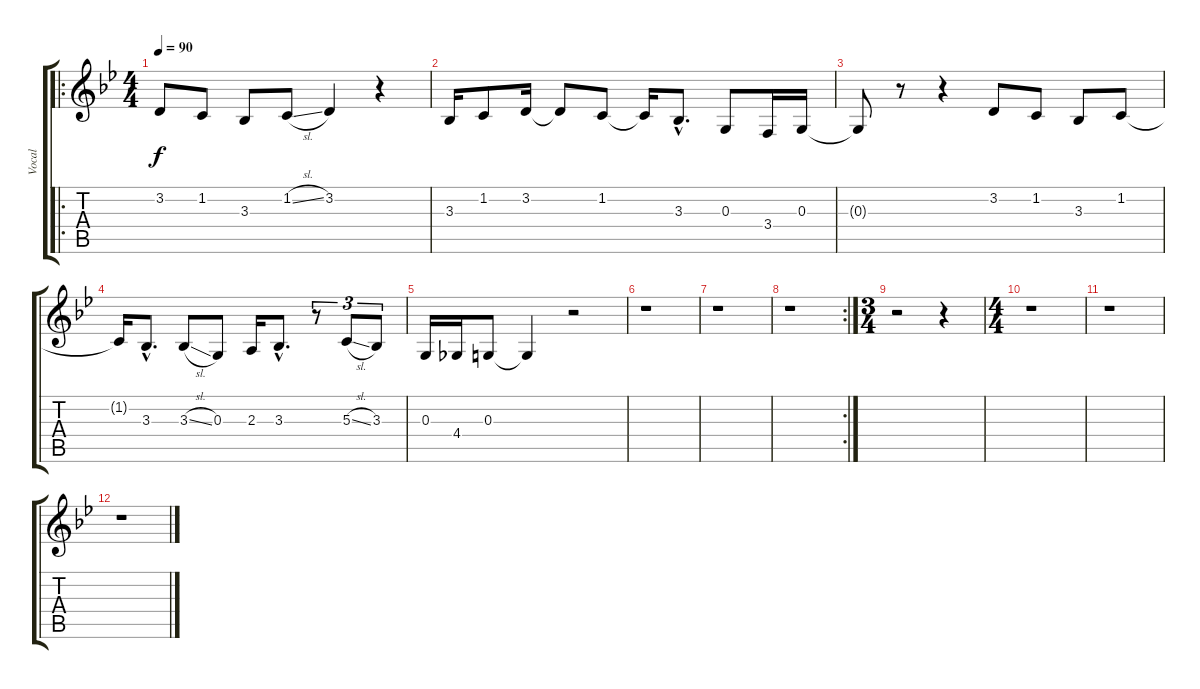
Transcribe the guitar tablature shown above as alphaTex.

\track ("Vocal" "Vocal") {instrument flute}
\staff {score tabs}
\tuning (E4 B3 G3 D3 A2 E2) {hide}
\ro
\ts (4 4)
\tempo 90
\clef g2
\ks bb
3.2.8{dy f} 1.2.8 3.3.8 1.2{sl}.8 3.2.4 r.4 |
3.3.16 1.2.8 3.2.16 3.2{t}.8 1.2.8 1.2{t}.16 3.3{hac}.8{d} 0.3.8 3.4.16 0.3.16 |
0.3{t}.8 r.8 r.4 3.2.8 1.2.8 3.3.8 1.2.8 |
1.2{t}.16 3.3{hac}.8{d} 3.3{sl}.8 0.3.8 2.3.16 3.3{hac}.8{d} r.8{tu (3 2)} 5.3{sl}.8{tu (3 2)} 3.3.8{tu (3 2)} |
0.3.16 4.4.16 0.3.8 0.3{t}.4 r.2 |
r.1 |
r.1 |
\rc 2
r.1 |
\ts (3 4)
r.2 r.4 |
\ts (4 4)
r.1 |
r.1 |
r.1
